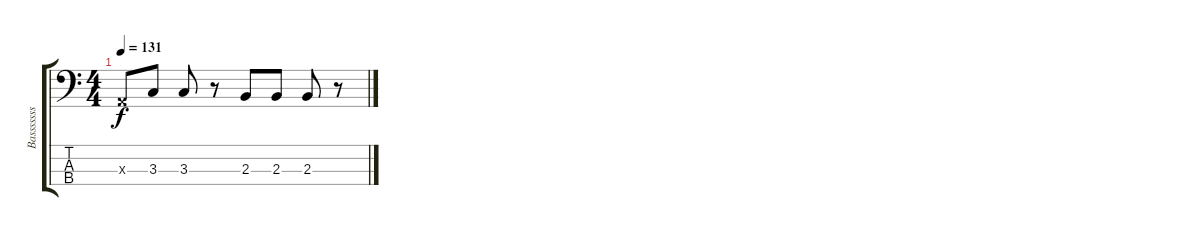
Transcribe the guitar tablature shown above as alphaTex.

\track ("Basssssss" "Basssssss") {instrument slapbass2}
\staff {score tabs}
\tuning (G2 D2 A1 E1) {hide}
\ts (4 4)
\tempo 131
\clef f4
\ks c
0.3{x}.8{dy f} 3.3.8 3.3.8 r.8 2.3.8 2.3.8 2.3.8 r.8
